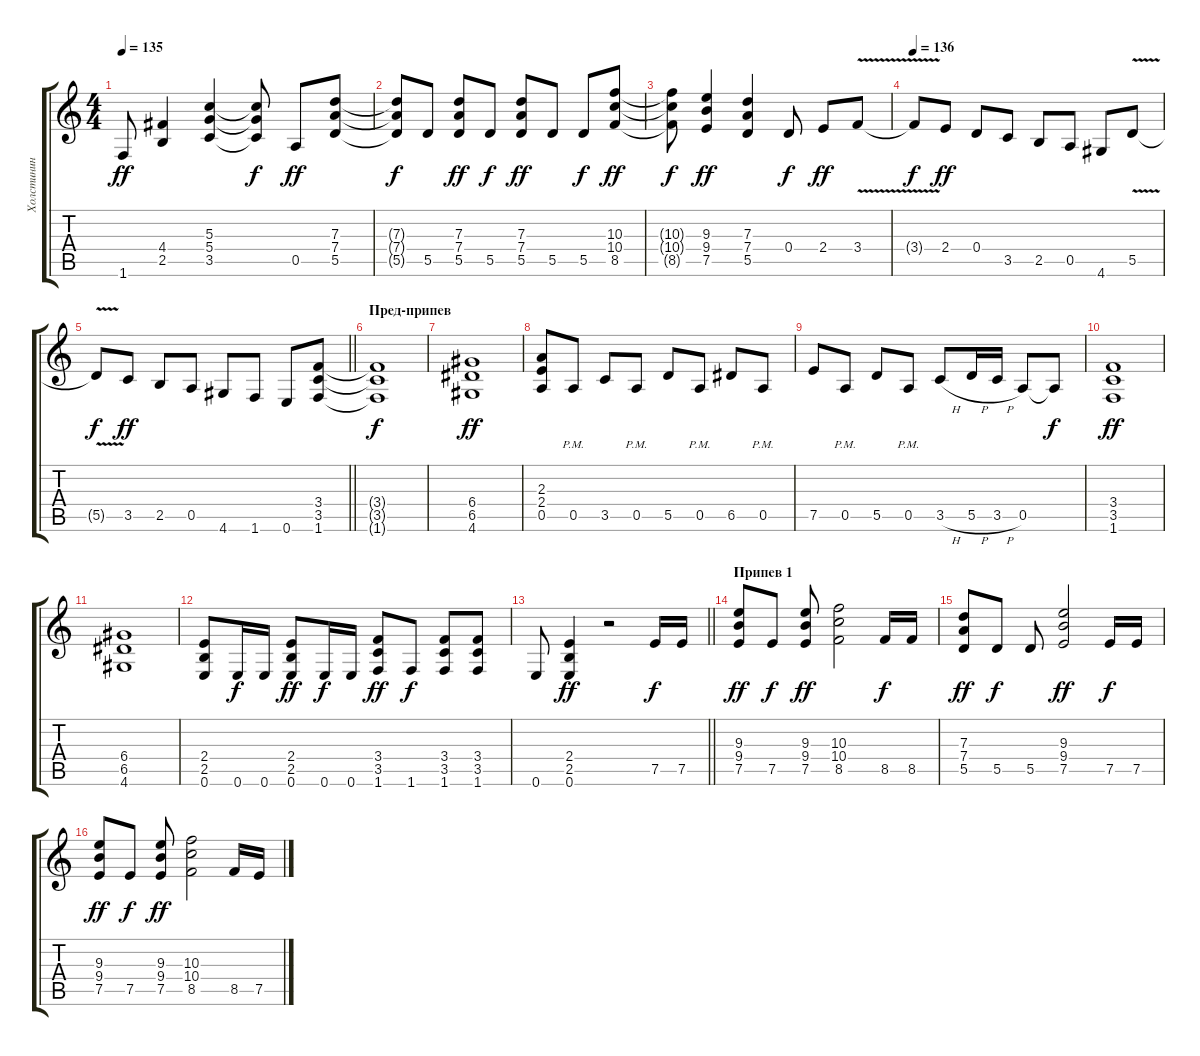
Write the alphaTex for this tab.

\track ("Холстинин" "Холстинин") {instrument distortionguitar}
\staff {score tabs}
\tuning (E4 B3 G3 D3 A2 E2) {hide}
\ts (4 4)
\tempo 135
\clef g2
\ks c
1.6.8{dy ff} (4.4 2.5).4 (5.3 5.4 3.5).4 (5.3{t} 5.4{t} 3.5{t}).8{dy f} 0.5.8{dy ff} (7.3 7.4 5.5).8 |
(7.3{t} 7.4{t} 5.5{t}).8{dy f} 5.5.8 (7.3 7.4 5.5).8{dy ff} 5.5.8{dy f} (7.3 7.4 5.5).8{dy ff} 5.5.8 5.5.8{dy f} (10.3 10.4 8.5).8{dy ff} |
(10.3{t} 10.4{t} 8.5{t}).8{dy f} (9.3 9.4 7.5).4{dy ff} (7.3 7.4 5.5).4 0.4.8{dy f balance 16} 2.4.8{dy ff} 3.4{v}.8 |
\tempo 136
3.4{t}.8{dy f} 2.4.8{dy ff} 0.4.8 3.5.8 2.5.8 0.5.8 4.6.8 5.5{v}.8 |
\barLineRight lightlight
5.5{t}.8{dy f} 3.5.8{dy ff} 2.5.8 0.5.8 4.6.8 1.6.8 0.6.8 (3.4 3.5 1.6).8{balance 8} |
\section ("" "Пред-припев")
(3.4{t} 3.5{t} 1.6{t}).1{dy f} |
(6.4 6.5 4.6).1{dy ff} |
(2.3 2.4 0.5).8 0.5{pm}.8 3.5.8 0.5{pm}.8 5.5.8 0.5{pm}.8 6.5.8 0.5{pm}.8 |
7.5.8 0.5{pm}.8 5.5.8 0.5{pm}.8 3.5{h}.8 5.5{h}.16 3.5{h}.16 0.5.8 0.5{t}.8{dy f} |
(3.4 3.5 1.6).1{dy ff} |
(6.4 6.5 4.6).1 |
(2.4 2.5 0.6).8 0.6.16{dy f} 0.6.16 (2.4 2.5 0.6).8{dy ff} 0.6.16{dy f} 0.6.16 (3.4 3.5 1.6).8{dy ff} 1.6.8{dy f} (3.4 3.5 1.6).8 (3.4 3.5 1.6).8 |
\barLineRight lightlight
0.6.8 (2.4 2.5 0.6).4{dy ff} r.2 7.5.16{dy f} 7.5.16 |
\section ("" "Припев 1")
(9.3 9.4 7.5).8{dy ff} 7.5.8{dy f} (9.3 9.4 7.5).8{dy ff} (10.3 10.4 8.5).2 8.5.16{dy f} 8.5.16 |
(7.3 7.4 5.5).8{dy ff} 5.5.8{dy f} 5.5.8 (9.3 9.4 7.5).2{dy ff} 7.5.16{dy f} 7.5.16 |
(9.3 9.4 7.5).8{dy ff} 7.5.8{dy f} (9.3 9.4 7.5).8{dy ff} (10.3 10.4 8.5).2 8.5.16 7.5.16
